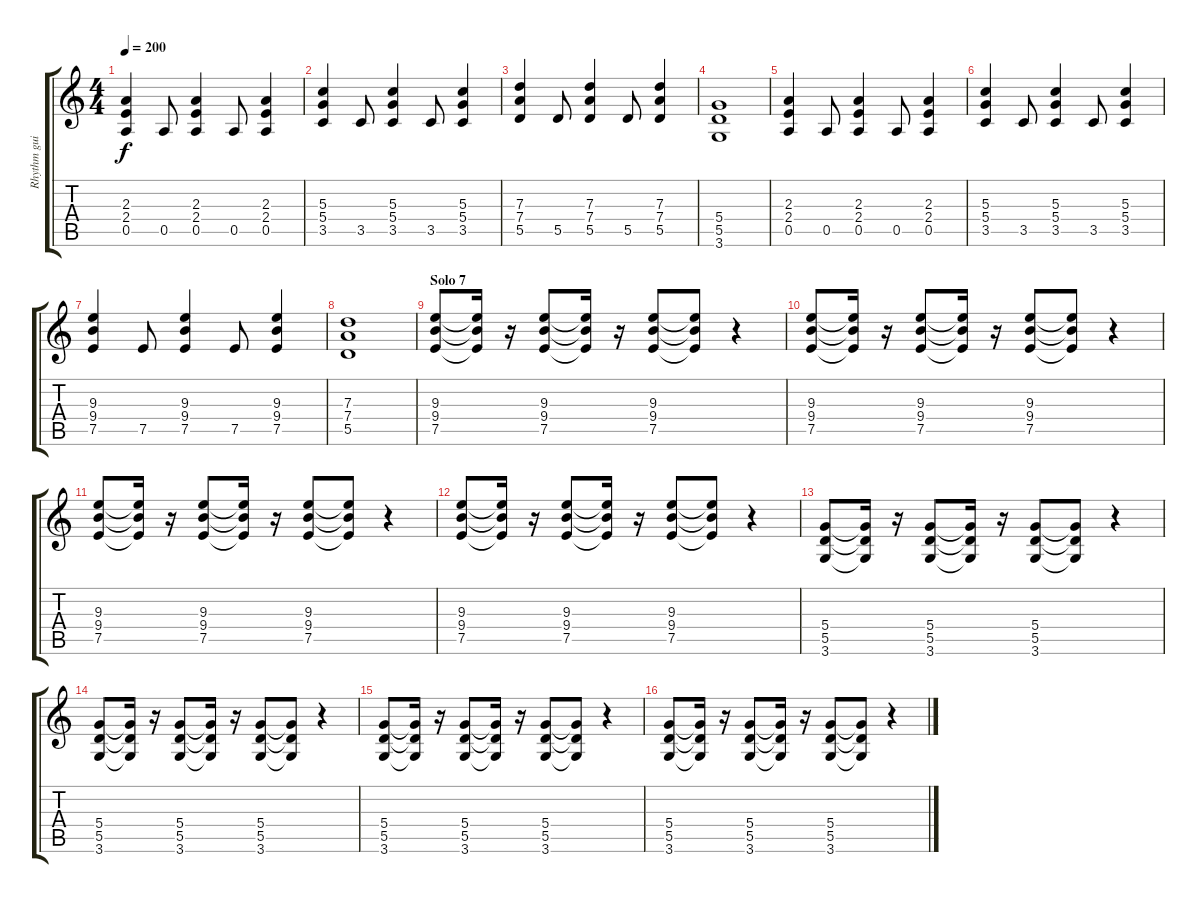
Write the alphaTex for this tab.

\track ("Rhythm guitar 2" "Rhythm gui") {instrument overdrivenguitar}
\staff {score tabs}
\tuning (E4 B3 G3 D3 A2 E2) {hide}
\ts (4 4)
\tempo 200
\clef g2
\ks c
(2.3 2.4 0.5).4{dy f} 0.5.8 (2.3 2.4 0.5).4 0.5.8 (2.3 2.4 0.5).4 |
(5.3 5.4 3.5).4 3.5.8 (5.3 5.4 3.5).4 3.5.8 (5.3 5.4 3.5).4 |
(7.3 7.4 5.5).4 5.5.8 (7.3 7.4 5.5).4 5.5.8 (7.3 7.4 5.5).4 |
(5.4 5.5 3.6).1 |
(2.3 2.4 0.5).4 0.5.8 (2.3 2.4 0.5).4 0.5.8 (2.3 2.4 0.5).4 |
(5.3 5.4 3.5).4 3.5.8 (5.3 5.4 3.5).4 3.5.8 (5.3 5.4 3.5).4 |
(9.3 9.4 7.5).4 7.5.8 (9.3 9.4 7.5).4 7.5.8 (9.3 9.4 7.5).4 |
(7.3 7.4 5.5).1 |
\section ("" "Solo 7")
(9.3 9.4 7.5).8 (9.3{t} 9.4{t} 7.5{t}).16 r.16 (9.3 9.4 7.5).8 (9.3{t} 9.4{t} 7.5{t}).16 r.16 (9.3 9.4 7.5).8 (9.3{t} 9.4{t} 7.5{t}).8 r.4 |
(9.3 9.4 7.5).8 (9.3{t} 9.4{t} 7.5{t}).16 r.16 (9.3 9.4 7.5).8 (9.3{t} 9.4{t} 7.5{t}).16 r.16 (9.3 9.4 7.5).8 (9.3{t} 9.4{t} 7.5{t}).8 r.4 |
(9.3 9.4 7.5).8 (9.3{t} 9.4{t} 7.5{t}).16 r.16 (9.3 9.4 7.5).8 (9.3{t} 9.4{t} 7.5{t}).16 r.16 (9.3 9.4 7.5).8 (9.3{t} 9.4{t} 7.5{t}).8 r.4 |
(9.3 9.4 7.5).8 (9.3{t} 9.4{t} 7.5{t}).16 r.16 (9.3 9.4 7.5).8 (9.3{t} 9.4{t} 7.5{t}).16 r.16 (9.3 9.4 7.5).8 (9.3{t} 9.4{t} 7.5{t}).8 r.4 |
(5.4 5.5 3.6).8 (5.4{t} 5.5{t} 3.6{t}).16 r.16 (5.4 5.5 3.6).8 (5.4{t} 5.5{t} 3.6{t}).16 r.16 (5.4 5.5 3.6).8 (5.4{t} 5.5{t} 3.6{t}).8 r.4 |
(5.4 5.5 3.6).8 (5.4{t} 5.5{t} 3.6{t}).16 r.16 (5.4 5.5 3.6).8 (5.4{t} 5.5{t} 3.6{t}).16 r.16 (5.4 5.5 3.6).8 (5.4{t} 5.5{t} 3.6{t}).8 r.4 |
(5.4 5.5 3.6).8 (5.4{t} 5.5{t} 3.6{t}).16 r.16 (5.4 5.5 3.6).8 (5.4{t} 5.5{t} 3.6{t}).16 r.16 (5.4 5.5 3.6).8 (5.4{t} 5.5{t} 3.6{t}).8 r.4 |
(5.4 5.5 3.6).8 (5.4{t} 5.5{t} 3.6{t}).16 r.16 (5.4 5.5 3.6).8 (5.4{t} 5.5{t} 3.6{t}).16 r.16 (5.4 5.5 3.6).8 (5.4{t} 5.5{t} 3.6{t}).8 r.4
